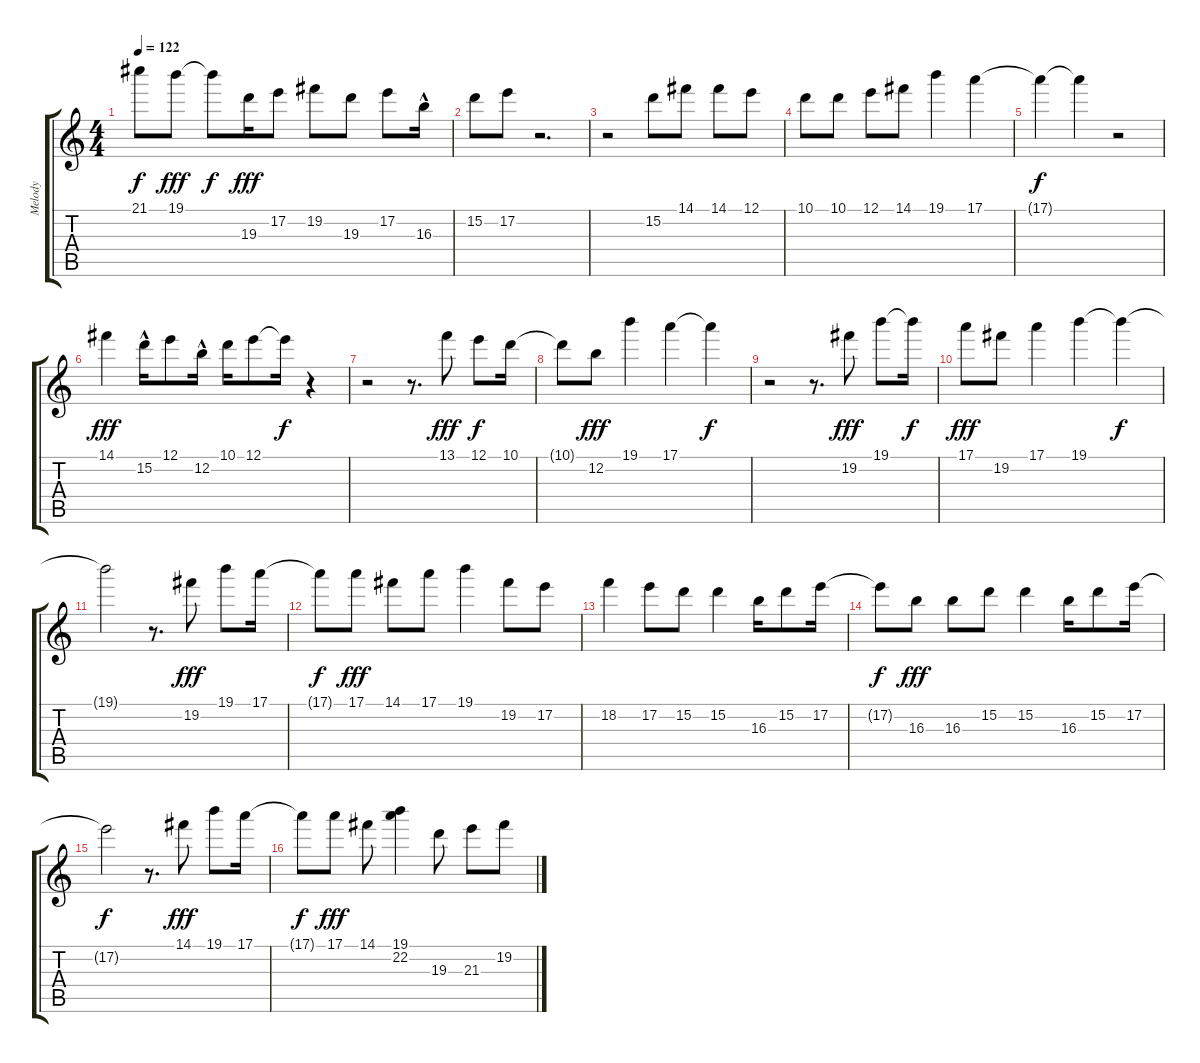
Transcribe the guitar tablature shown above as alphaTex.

\track ("Melody" "Melody") {instrument electricguitarclean}
\staff {score tabs}
\tuning (E4 B3 G3 D3 A2 E2) {hide}
\ts (4 4)
\tempo 122
\clef g2
\ks c
21.1{t}.8{dy f} 19.1.8{dy fff} 19.1{t}.8{dy f} 19.3.16{dy fff} 17.2.8 19.2.8 19.3.8 17.2.8 16.3{hac}.16 |
15.2.8 17.2.8 r.2{d} |
r.2 15.2.8 14.1.8 14.1.8 12.1.8 |
10.1.8 10.1.8 12.1.8 14.1.8 19.1.4 17.1.4 |
17.1{t}.4{dy f} 17.1{t}.4 r.2 |
14.1.4{dy fff} 15.2{hac}.16 12.1.8 12.2{hac}.16 10.1.16 12.1.8 12.1{t}.16{dy f} r.4 |
r.2 r.8{d} 13.1.8{dy fff} 12.1.8{dy f} 10.1.16 |
10.1{t}.8 12.2.8{dy fff} 19.1.4 17.1.4 17.1{t}.4{dy f} |
r.2 r.8{d} 19.2.8{dy fff} 19.1.8 19.1{t}.16{dy f} |
17.1.8{dy fff} 19.2.8 17.1.4 19.1.4 19.1{t}.4{dy f} |
19.1{t}.2 r.8{d} 19.2.8{dy fff} 19.1.8 17.1.16 |
17.1{t}.8{dy f} 17.1.8{dy fff} 14.1.8 17.1.8 19.1.4 19.2.8 17.2.8 |
18.2.4 17.2.8 15.2.8 15.2.4 16.3.16 15.2.8 17.2.16 |
17.2{t}.8{dy f} 16.3.8{dy fff} 16.3.8 15.2.8 15.2.4 16.3.16 15.2.8 17.2.16 |
17.2{t}.2{dy f} r.8{d} 14.1.8{dy fff} 19.1.8 17.1.16 |
17.1{t}.8{dy f} 17.1.8{dy fff} 14.1.8 (19.1 22.2).4 19.3.8 21.3.8 19.2.8
